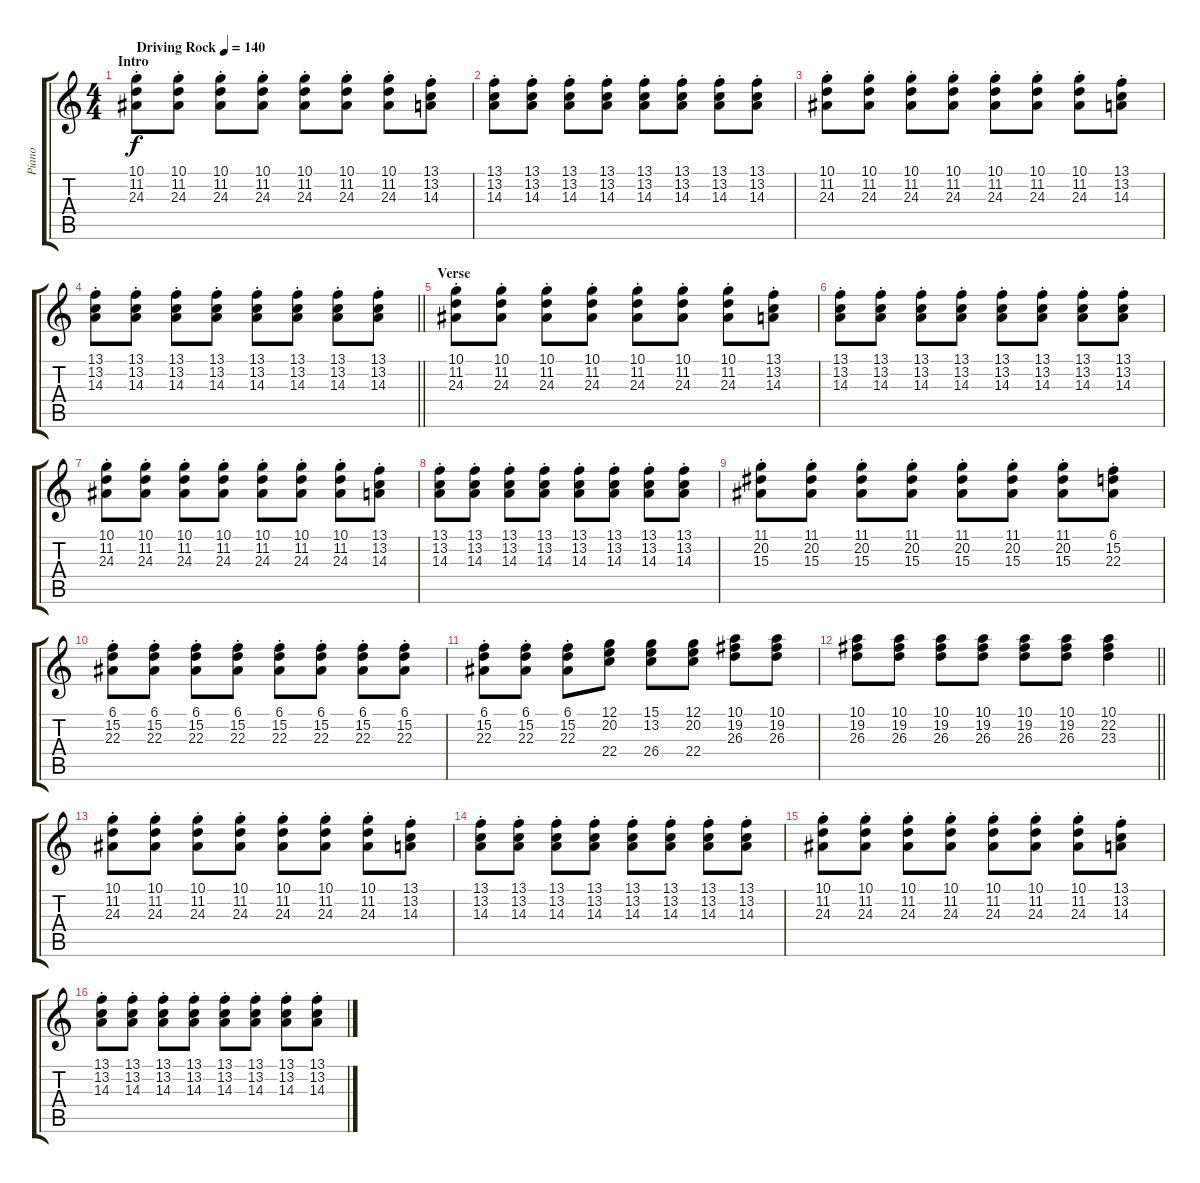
\track ("Piano" "Piano") {instrument acousticgrandpiano}
\staff {score tabs}
\tuning (E4 B3 G3 D3 A2 E2) {hide}
\ts (4 4)
\section ("" "Intro")
\tempo (140 "Driving Rock")
\clef g2
\ks c
(10.1{st} 11.2 24.3).8{dy f instrument acousticgrandpiano} (10.1{st} 11.2 24.3).8 (10.1{st} 11.2 24.3).8 (10.1{st} 11.2 24.3).8 (10.1{st} 11.2 24.3).8 (10.1{st} 11.2 24.3).8 (10.1{st} 11.2 24.3).8 (13.1{st} 13.2 14.3).8 |
(13.1{st} 13.2 14.3).8 (13.1{st} 13.2 14.3).8 (13.1{st} 13.2 14.3).8 (13.1{st} 13.2 14.3).8 (13.1{st} 13.2 14.3).8 (13.1{st} 13.2 14.3).8 (13.1{st} 13.2 14.3).8 (13.1{st} 13.2 14.3).8 |
(10.1{st} 11.2 24.3).8 (10.1{st} 11.2 24.3).8 (10.1{st} 11.2 24.3).8 (10.1{st} 11.2 24.3).8 (10.1{st} 11.2 24.3).8 (10.1{st} 11.2 24.3).8 (10.1{st} 11.2 24.3).8 (13.1{st} 13.2 14.3).8 |
\barLineRight lightlight
(13.1{st} 13.2 14.3).8 (13.1{st} 13.2 14.3).8 (13.1{st} 13.2 14.3).8 (13.1{st} 13.2 14.3).8 (13.1{st} 13.2 14.3).8 (13.1{st} 13.2 14.3).8 (13.1{st} 13.2 14.3).8 (13.1{st} 13.2 14.3).8 |
\section ("" "Verse")
(10.1{st} 11.2 24.3).8 (10.1{st} 11.2 24.3).8 (10.1{st} 11.2 24.3).8 (10.1{st} 11.2 24.3).8 (10.1{st} 11.2 24.3).8 (10.1{st} 11.2 24.3).8 (10.1{st} 11.2 24.3).8 (13.1{st} 13.2 14.3).8 |
(13.1{st} 13.2 14.3).8 (13.1{st} 13.2 14.3).8 (13.1{st} 13.2 14.3).8 (13.1{st} 13.2 14.3).8 (13.1{st} 13.2 14.3).8 (13.1{st} 13.2 14.3).8 (13.1{st} 13.2 14.3).8 (13.1{st} 13.2 14.3).8 |
(10.1{st} 11.2 24.3).8 (10.1{st} 11.2 24.3).8 (10.1{st} 11.2 24.3).8 (10.1{st} 11.2 24.3).8 (10.1{st} 11.2 24.3).8 (10.1{st} 11.2 24.3).8 (10.1{st} 11.2 24.3).8 (13.1{st} 13.2 14.3).8 |
(13.1{st} 13.2 14.3).8 (13.1{st} 13.2 14.3).8 (13.1{st} 13.2 14.3).8 (13.1{st} 13.2 14.3).8 (13.1{st} 13.2 14.3).8 (13.1{st} 13.2 14.3).8 (13.1{st} 13.2 14.3).8 (13.1{st} 13.2 14.3).8 |
(11.1{st} 20.2 15.3).8 (11.1{st} 20.2 15.3).8 (11.1{st} 20.2 15.3).8 (11.1{st} 20.2 15.3).8 (11.1{st} 20.2 15.3).8 (11.1{st} 20.2 15.3).8 (11.1{st} 20.2 15.3).8 (6.1{st} 15.2 22.3).8 |
(6.1{st} 15.2 22.3).8 (6.1{st} 15.2 22.3).8 (6.1{st} 15.2 22.3).8 (6.1{st} 15.2 22.3).8 (6.1{st} 15.2 22.3).8 (6.1{st} 15.2 22.3).8 (6.1{st} 15.2 22.3).8 (6.1{st} 15.2 22.3).8 |
(6.1{st} 15.2 22.3).8 (6.1{st} 15.2 22.3).8 (6.1{st} 15.2 22.3).8 (12.1 20.2 22.4).8 (15.1 13.2 26.4).8 (12.1 20.2 22.4).8 (10.1 19.2 26.3).8 (10.1 19.2 26.3).8 |
\barLineRight lightlight
(10.1 19.2 26.3).8 (10.1 19.2 26.3).8 (10.1 19.2 26.3).8 (10.1 19.2 26.3).8 (10.1 19.2 26.3).8 (10.1 19.2 26.3).8 (10.1 22.2 23.3).4 |
(10.1{st} 11.2 24.3).8 (10.1{st} 11.2 24.3).8 (10.1{st} 11.2 24.3).8 (10.1{st} 11.2 24.3).8 (10.1{st} 11.2 24.3).8 (10.1{st} 11.2 24.3).8 (10.1{st} 11.2 24.3).8 (13.1{st} 13.2 14.3).8 |
(13.1{st} 13.2 14.3).8 (13.1{st} 13.2 14.3).8 (13.1{st} 13.2 14.3).8 (13.1{st} 13.2 14.3).8 (13.1{st} 13.2 14.3).8 (13.1{st} 13.2 14.3).8 (13.1{st} 13.2 14.3).8 (13.1{st} 13.2 14.3).8 |
(10.1{st} 11.2 24.3).8 (10.1{st} 11.2 24.3).8 (10.1{st} 11.2 24.3).8 (10.1{st} 11.2 24.3).8 (10.1{st} 11.2 24.3).8 (10.1{st} 11.2 24.3).8 (10.1{st} 11.2 24.3).8 (13.1{st} 13.2 14.3).8 |
(13.1{st} 13.2 14.3).8 (13.1{st} 13.2 14.3).8 (13.1{st} 13.2 14.3).8 (13.1{st} 13.2 14.3).8 (13.1{st} 13.2 14.3).8 (13.1{st} 13.2 14.3).8 (13.1{st} 13.2 14.3).8 (13.1{st} 13.2 14.3).8
